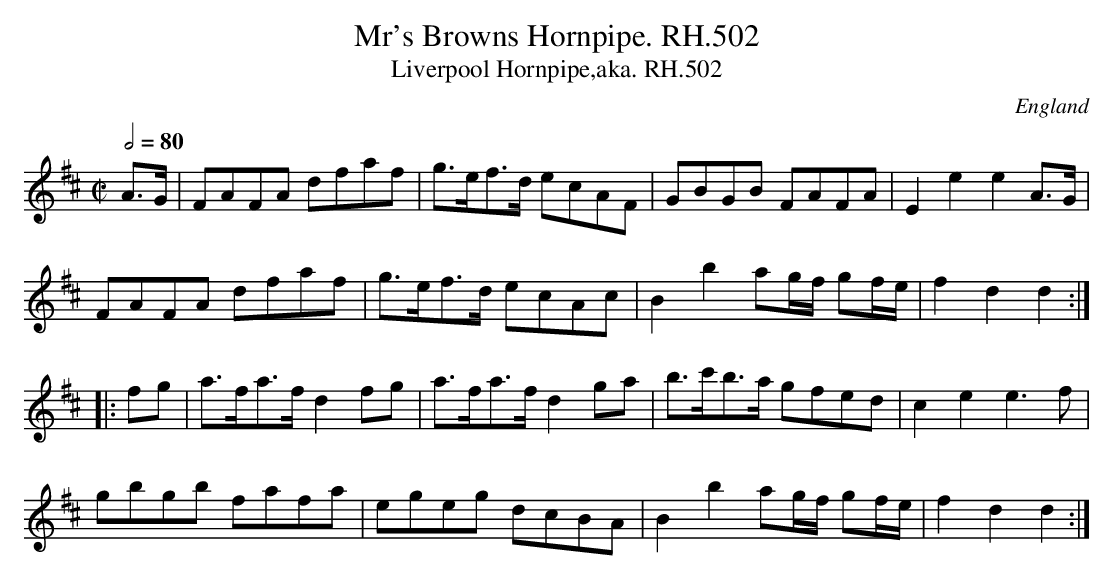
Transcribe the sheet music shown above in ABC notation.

X:1
T:Mr's Browns Hornpipe. RH.502
T:Liverpool Hornpipe,aka. RH.502
O:England
M:C|
L:1/8
Q:1/2=80
K:D
A>G|FAFA dfaf|g>ef>d ecAF|GBGB FAFA|E2e2 e2A>G|!
FAFA dfaf|g>ef>d ecAc|B2b2 ag/f/ gf/e/|f2d2 d2:|!
|:fg|a>fa>f d2fg|a>fa>f d2ga|b>c'b>a gfed|c2e2 e3f|!
gbgb fafa|egeg dcBA|B2b2 ag/f/ gf/e/|f2d2 d2:|
